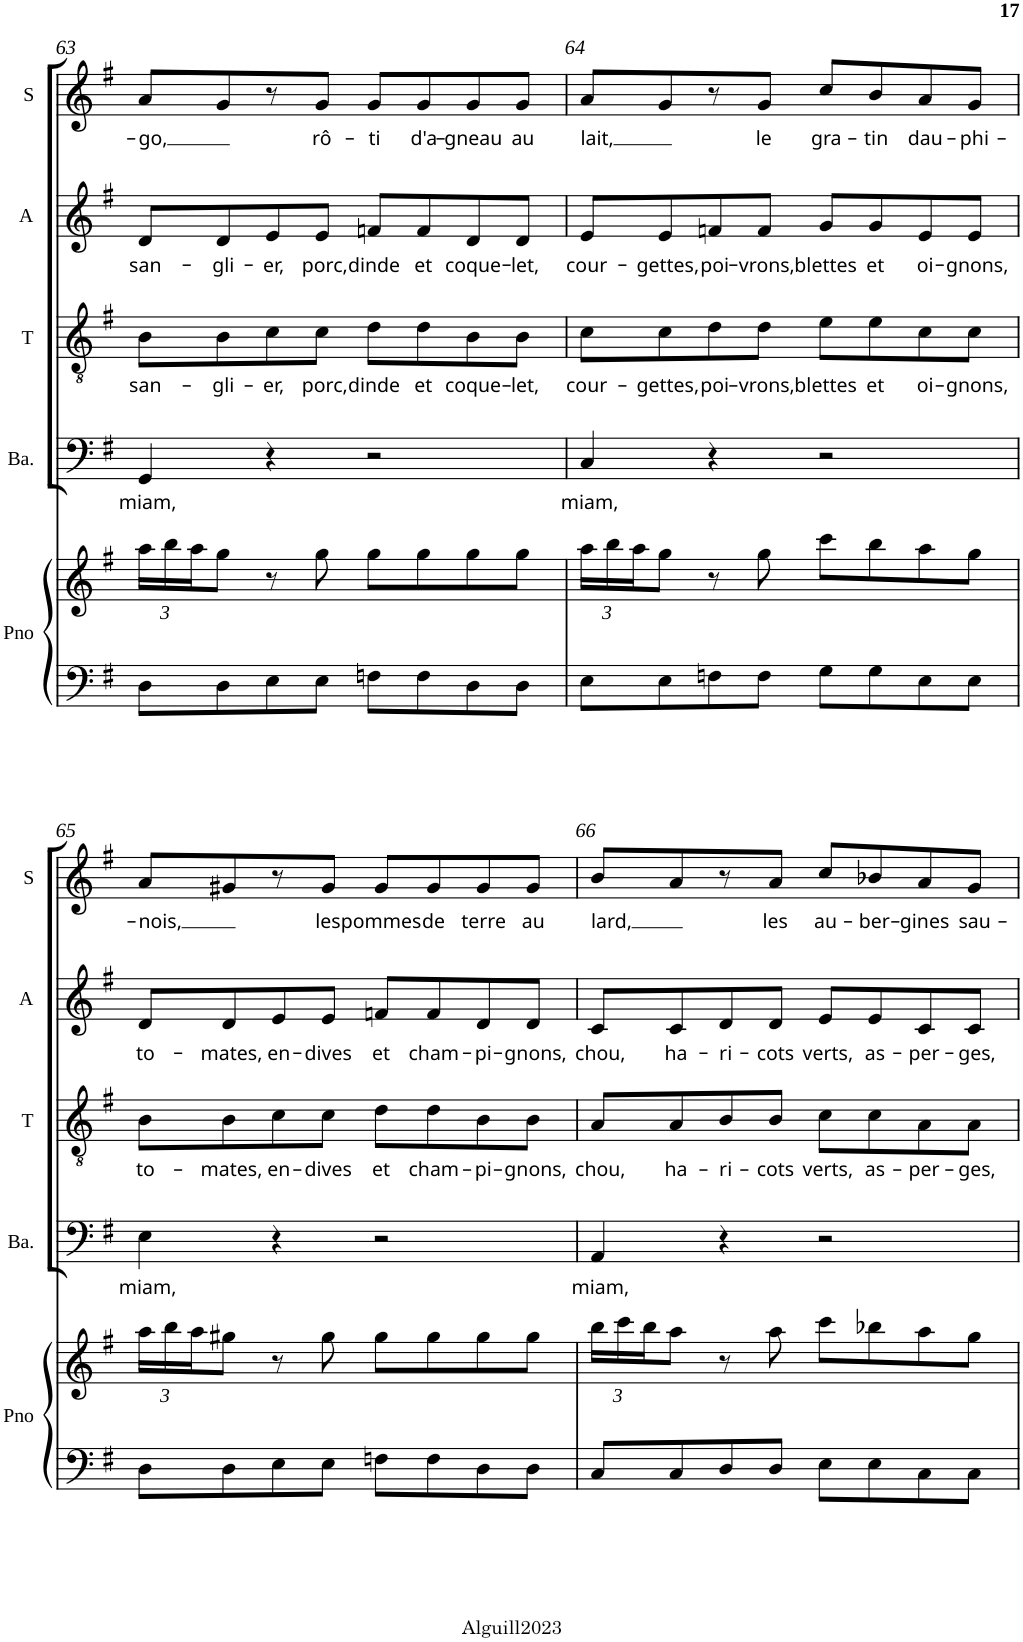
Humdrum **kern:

**kern	**kern	**kern	**text	**kern	**text	**kern	**text	**kern	**text
*part5	*part5	*part4	*part4	*part3	*part3	*part2	*part2	*part1	*part1
*staff6	*staff5	*staff4	*staff4	*staff3	*staff3	*staff2	*staff2	*staff1	*staff1
*I"Piano	*	*I"Basse	*	*I"Ténor	*	*I"Alto	*	*I"Soprano	*
*I'Pno	*	*I'Ba.	*	*I'T	*	*I'A	*	*I'S	*
!!LO:PB:g=z
*clefF4	*clefG2	*clefF4	*	*clefGv2	*	*clefG2	*	*clefG2	*
*k[f#]	*k[f#]	*k[f#]	*	*k[f#]	*	*k[f#]	*	*k[f#]	*
*G:	*G:	*G:	*	*G:	*	*G:	*	*G:	*
*M4/4	*M4/4	*M4/4	*	*M4/4	*	*M4/4	*	*M4/4	*
*met(c)	*met(c)	*met(c)	*	*met(c)	*	*met(c)	*	*met(c)	*
*	*Xbrackettup	*	*	*	*	*	*	*	*
=63	=63	=63	=63	=63	=63	=63	=63	=63	=63
!	!	!	!LO:LY:b	!	!LO:LY:b	!	!LO:LY:b	!	!LO:LY:b
8D\L	24aa\LL	4GG/	miam,	8B\L	san-	8d/L	san-	8a/L	-go,
.	24bb\	.	.	.	.	.	.	.	.
.	24aa\J	.	.	.	.	.	.	.	.
!	!	!	!	!	!LO:LY:b	!	!LO:LY:b	!	!
8D\	8gg\J	.	.	8B\	-gli-	8d/	-gli-	8g/	.
!	!	!	!	!	!LO:LY:b	!	!LO:LY:b	!	!
8E\	8r	4r	.	8c\	-er,	8e/	-er,	8r	.
!	!	!	!	!	!LO:LY:b	!	!LO:LY:b	!	!LO:LY:b
8E\J	8gg\	.	.	8c\J	porc,	8e/J	porc,	8g/J	rô-
!	!	!	!	!	!LO:LY:b	!	!LO:LY:b	!	!LO:LY:b
8Fn\L	8gg\L	2r	.	8d\L	dinde	8fn/L	dinde	8g/L	-ti
!	!	!	!	!	!LO:LY:b	!	!LO:LY:b	!	!LO:LY:b
8F\	8gg\	.	.	8d\	et	8f/	et	8g/	d'a-
!	!	!	!	!	!LO:LY:b	!	!LO:LY:b	!	!LO:LY:b
8D\	8gg\	.	.	8B\	coque-	8d/	coque-	8g/	-gneau
!	!	!	!	!	!LO:LY:b	!	!LO:LY:b	!	!LO:LY:b
8D\J	8gg\J	.	.	8B\J	-let,	8d/J	-let,	8g/J	au
=64	=64	=64	=64	=64	=64	=64	=64	=64	=64
!	!	!	!LO:LY:b	!	!LO:LY:b	!	!LO:LY:b	!	!LO:LY:b
8E\L	24aa\LL	4C/	miam,	8c\L	cour-	8e/L	cour-	8a/L	lait,
.	24bb\	.	.	.	.	.	.	.	.
.	24aa\J	.	.	.	.	.	.	.	.
!	!	!	!	!	!LO:LY:b	!	!LO:LY:b	!	!
8E\	8gg\J	.	.	8c\	-gettes,	8e/	-gettes,	8g/	.
!	!	!	!	!	!LO:LY:b	!	!LO:LY:b	!	!
8Fn\	8r	4r	.	8d\	poi-	8fn/	poi-	8r	.
!	!	!	!	!	!LO:LY:b	!	!LO:LY:b	!	!LO:LY:b
8F\J	8gg\	.	.	8d\J	-vrons,	8f/J	-vrons,	8g/J	le
!	!	!	!	!	!LO:LY:b	!	!LO:LY:b	!	!LO:LY:b
8G\L	8ccc\L	2r	.	8e\L	blettes	8g/L	blettes	8cc/L	gra-
!	!	!	!	!	!LO:LY:b	!	!LO:LY:b	!	!LO:LY:b
8G\	8bb\	.	.	8e\	et	8g/	et	8b/	-tin
!	!	!	!	!	!LO:LY:b	!	!LO:LY:b	!	!LO:LY:b
8E\	8aa\	.	.	8c\	oi-	8e/	oi-	8a/	dau-
!	!	!	!	!	!LO:LY:b	!	!LO:LY:b	!	!LO:LY:b
8E\J	8gg\J	.	.	8c\J	-gnons,	8e/J	-gnons,	8g/J	-phi-
!!LO:LB:g=z
=65	=65	=65	=65	=65	=65	=65	=65	=65	=65
!	!	!	!LO:LY:b	!	!LO:LY:b	!	!LO:LY:b	!	!LO:LY:b
8D\L	24aa\LL	4E\	miam,	8B\L	to-	8d/L	to-	8a/L	-nois,
.	24bb\	.	.	.	.	.	.	.	.
.	24aa\J	.	.	.	.	.	.	.	.
!	!	!	!	!	!LO:LY:b	!	!LO:LY:b	!	!
8D\	8gg#X\J	.	.	8B\	-mates,	8d/	-mates,	8g#X/	.
!	!	!	!	!	!LO:LY:b	!	!LO:LY:b	!	!
8E\	8r	4r	.	8c\	en-	8e/	en-	8r	.
!	!	!	!	!	!LO:LY:b	!	!LO:LY:b	!	!LO:LY:b
8E\J	8gg#\	.	.	8c\J	-dives	8e/J	-dives	8g#/J	les
!	!	!	!	!	!LO:LY:b	!	!LO:LY:b	!	!LO:LY:b
8Fn\L	8gg#\L	2r	.	8d\L	et	8fn/L	et	8g#/L	pommes
!	!	!	!	!	!LO:LY:b	!	!LO:LY:b	!	!LO:LY:b
8F\	8gg#\	.	.	8d\	cham-	8f/	cham-	8g#/	de
!	!	!	!	!	!LO:LY:b	!	!LO:LY:b	!	!LO:LY:b
8D\	8gg#\	.	.	8B\	-pi-	8d/	-pi-	8g#/	terre
!	!	!	!	!	!LO:LY:b	!	!LO:LY:b	!	!LO:LY:b
8D\J	8gg#\J	.	.	8B\J	-gnons,	8d/J	-gnons,	8g#/J	au
=66	=66	=66	=66	=66	=66	=66	=66	=66	=66
!	!	!	!LO:LY:b	!	!LO:LY:b	!	!LO:LY:b	!	!LO:LY:b
8C/L	24bb\LL	4AA/	miam,	8A/L	chou,	8c/L	chou,	8b/L	lard,
.	24ccc\	.	.	.	.	.	.	.	.
.	24bb\J	.	.	.	.	.	.	.	.
!	!	!	!	!	!LO:LY:b	!	!LO:LY:b	!	!
8C/	8aa\J	.	.	8A/	ha-	8c/	ha-	8a/	.
!	!	!	!	!	!LO:LY:b	!	!LO:LY:b	!	!
8D/	8r	4r	.	8B/	-ri-	8d/	-ri-	8r	.
!	!	!	!	!	!LO:LY:b	!	!LO:LY:b	!	!LO:LY:b
8D/J	8aa\	.	.	8B/J	-cots	8d/J	-cots	8a/J	les
!	!	!	!	!	!LO:LY:b	!	!LO:LY:b	!	!LO:LY:b
8E\L	8ccc\L	2r	.	8c\L	verts,	8e/L	verts,	8cc/L	au-
!	!	!	!	!	!LO:LY:b	!	!LO:LY:b	!	!LO:LY:b
8E\	8bb-X\	.	.	8c\	as-	8e/	as-	8b-X/	-ber-
!	!	!	!	!	!LO:LY:b	!	!LO:LY:b	!	!LO:LY:b
8C\	8aa\	.	.	8A\	-per-	8c/	-per-	8a/	-gines
!	!	!	!	!	!LO:LY:b	!	!LO:LY:b	!	!LO:LY:b
8C\J	8gg\J	.	.	8A\J	-ges,	8c/J	-ges,	8g/J	sau-
=	=	=	=	=	=	=	=	=	=
*-	*-	*-	*-	*-	*-	*-	*-	*-	*-
